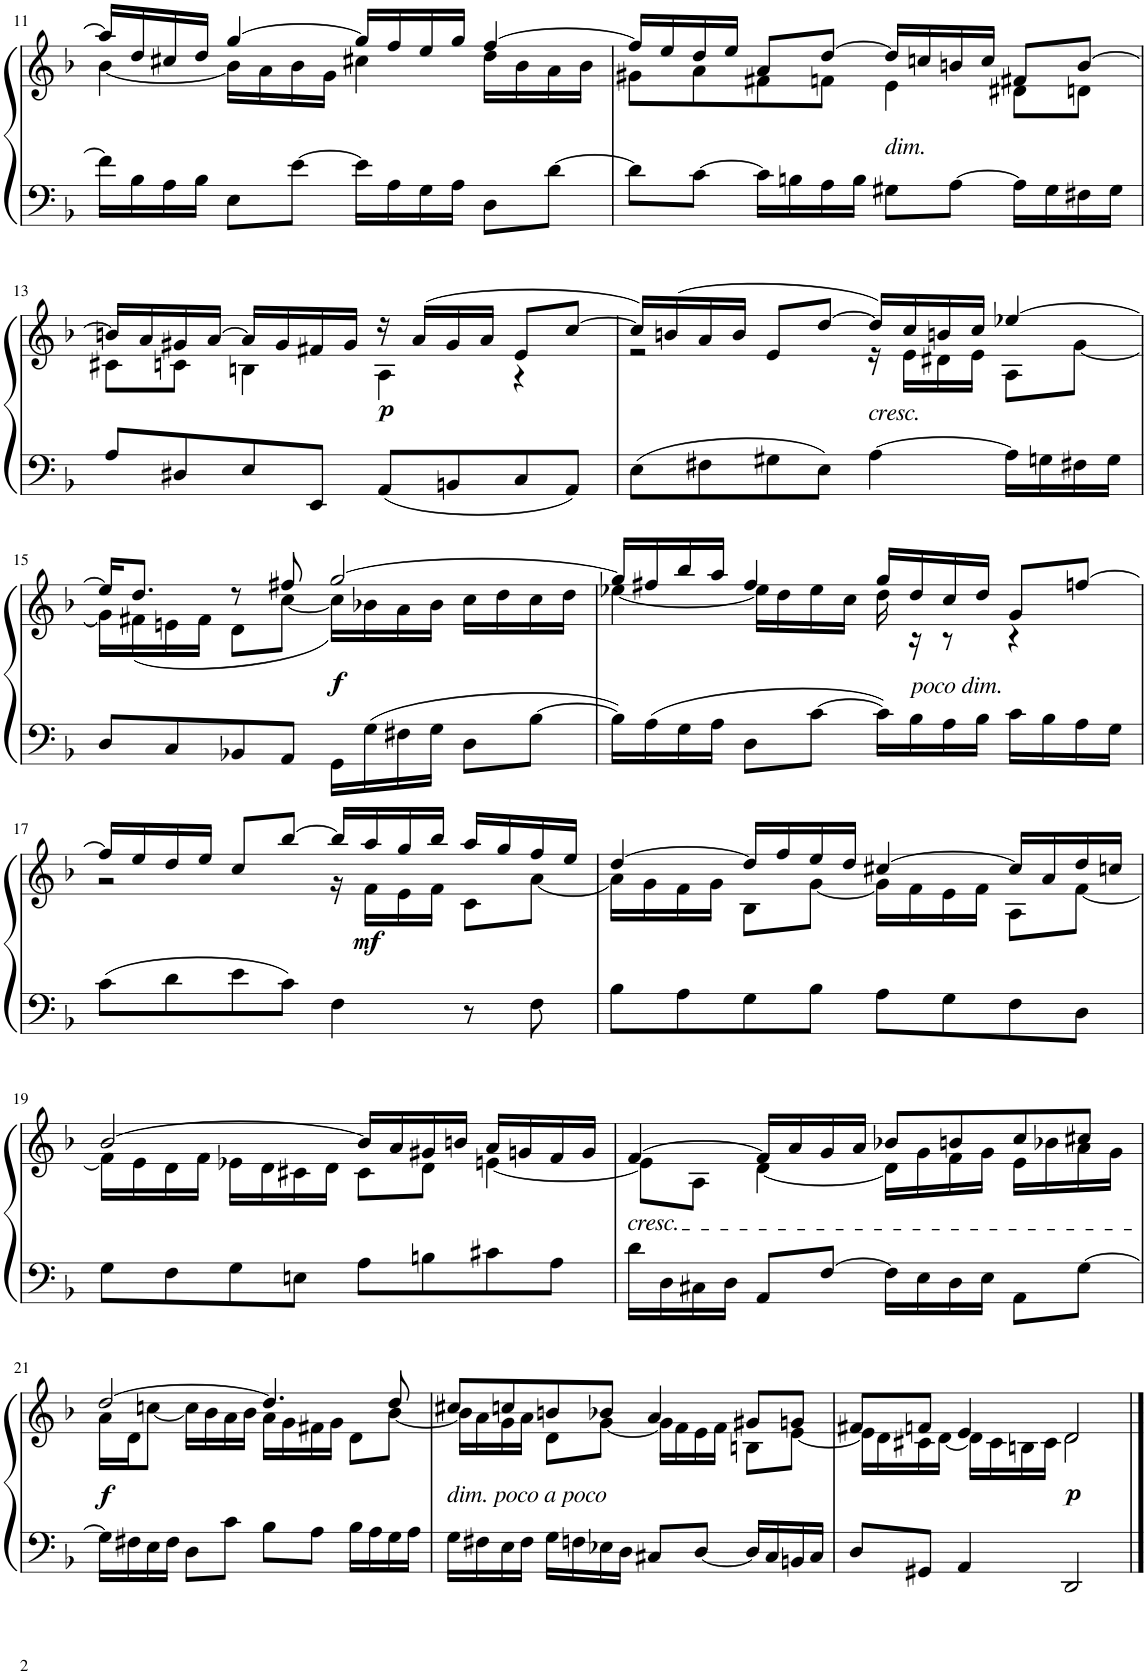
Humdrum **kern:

**kern	**kern	**dynam
*part1	*part1	*part1
*staff2	*staff1	*staff1/2
*I"Piano	*	*
*I'Pno.	*	*
!!LO:PB:g=z
*clefF4	*clefG2	*
*k[b-]	*k[b-]	*
*M4/4	*M4/4	*
*met(c)	*met(c)	*
=11	=11	=11
*	*^	*
16f\LL]	16aa/LL]	[4b-\	.
16B-\	16dd/	.	.
16A\	16cc#X/	.	.
16B-\JJ	16dd/JJ	.	.
8E\L	[4gg/	16b-\LL]	.
.	.	16a\	.
[8e\J	.	16b-\	.
.	.	16g\JJ	.
16e\LL]	16gg/LL]	4cc#X\	.
16A\	16ff/	.	.
16G\	16ee/	.	.
16A\JJ	16gg/JJ	.	.
8D\L	[4ff/	16dd\LL	.
.	.	16b-\	.
[8d\J	.	16a\	.
.	.	16b-\JJ	.
=12	=12	=12	=12
8d\L]	16ff/LL]	8g#X\L	.
.	16ee/	.	.
[8c\J	16dd/	8a\	.
.	16ee/JJ	.	.
16c\LL]	8a/L	8f#X\	.
16Bn\	.	.	.
16A\	[8dd/J	8fn\J	.
16B\JJ	.	.	.
!	!LO:TX:b:i:t=dim.	!	!
8G#X\L	16dd/LL]	4e\	.
.	16ccn/	.	.
[8A\J	16bn/	.	.
.	16cc/JJ	.	.
16A\LL]	8f#X/L	8d#X\L	.
16G#\	.	.	.
16F#X\	[8b/J	8dn\J	.
16G#\JJ	.	.	.
!!LO:LB:g=z	!!
=13	=13	=13	=13
8A/L	16bn/LL]	8c#X\L	.
.	16a/	.	.
8D#X/	16g#X/	8cn\J	.
.	[16a/JJ	.	.
8E/	16a/LL]	4Bn\	.
.	16g#/	.	.
8EE/J	16f#X/	.	.
.	16g#/JJ	.	.
!	!	!	!LO:DY:b
8AA/L	16r	4A\	p
.	(16a/LL	.	.
8BBn/	16g#/	.	.
.	16a/JJ	.	.
8C/	8e/L	4r	.
8AA/J	[8cc/J	.	.
=14	=14	=14	=14
8E\L	16cc/LL])	2r	.
.	(16bn/	.	.
8F#X\	16a/	.	.
.	16b/JJ	.	.
8G#X\	8e/L	.	.
8E\J	[8dd/J	.	.
!	!LO:TX:b:i:t=cresc.	!	!
[4A\	16dd/LL])	16r	.
.	16cc/	16e\LL	.
.	16bn/	16d#X\	.
.	16cc/JJ	16e\JJ	.
16A\LL]	[4ee-X/	8A\L	.
16Gn\	.	.	.
16F#X\	.	[8g\J	.
16G\JJ	.	.	.
!!LO:LB:g=z	!!
=15	=15	=15	=15
8D/L	16ee-/KL]	16g\LL]	.
.	8.dd/J	(16f#X\	.
8C/	.	16en\	.
.	.	16f#\JJ	.
8BB-X/	8r	8d\L	.
8AA/J	8ff#X/	[8cc\J	.
!	!	!	!LO:DY:b
16GG\LL	[2gg/	16cc\LL])	f
16G\	.	16b-X\	.
16F#X\	.	16a\	.
16G\JJ	.	16b-\JJ	.
8D\L	.	16cc\LL	.
.	.	16dd\	.
[8B-\J	.	16cc\	.
.	.	16dd\JJ	.
=16	=16	=16	=16
16B-\LL]	16gg/LL]	[4ee-X\	.
16A\	16ff#X/	.	.
16G\	16bb-/	.	.
16A\JJ	16aa/JJ	.	.
8D\L	4ff#/	16ee-\LL]	.
.	.	16dd\	.
[8c\J	.	16ee-\	.
.	.	16cc\JJ	.
16c\LL]	16gg/LL	16dd\	.
!	!LO:TX:b:i:t=poco dim.	!	!
16B-\	16dd/	16r	.
16A\	16cc/	8r	.
16B-\JJ	16dd/JJ	.	.
16c\LL	8g/L	4r	.
16B-\	.	.	.
16A\	[8ffn/J	.	.
16G\JJ	.	.	.
!!LO:LB:g=z	!!
=17	=17	=17	=17
8c\L	16ff/LL]	2r	.
.	16ee/	.	.
8d\	16dd/	.	.
.	16ee/JJ	.	.
8e\	8cc/L	.	.
8c\J	[8bb-/J	.	.
4F\	16bb-/LL]	16r	.
!	!	!	!LO:DY:b
.	16aa/	16f\LL	mf
.	16gg/	16e\	.
.	16bb-/JJ	16f\JJ	.
8r	16aa/LL	8c\L	.
.	16gg/	.	.
8F\	16ff/	[8a\J	.
.	16ee/JJ	.	.
=18	=18	=18	=18
8B-\L	[4dd/	16a\LL]	.
.	.	16g\	.
8A\	.	16f\	.
.	.	16g\JJ	.
8G\	16dd/LL]	8B-\L	.
.	16ff/	.	.
8B-\J	16ee/	[8g\J	.
.	16dd/JJ	.	.
8A\L	[4cc#X/	16g\LL]	.
.	.	16f\	.
8G\	.	16e\	.
.	.	16f\JJ	.
8F\	16cc#/LL]	8A\L	.
.	16a/	.	.
8D\J	16dd/	[8f\J	.
.	16ccn/JJ	.	.
!!LO:LB:g=z	!!
=19	=19	=19	=19
8G\L	[2b-/	16f\LL]	.
.	.	16e\	.
8F\	.	16d\	.
.	.	16f\JJ	.
8G\	.	16e-X\LL	.
.	.	16d\	.
8En\J	.	16c#X\	.
.	.	16d\JJ	.
8A\L	16b-/LL]	8c#\L	.
.	16a/	.	.
8Bn\	16g#X/	8d\J	.
.	16bn/JJ	.	.
8c#X\	16a/LL	[4en\	.
.	16gn/	.	.
8A\J	16f/	.	.
.	16g/JJ	.	.
=20	=20	=20	=20
!	!LO:TX:b:i:t=cresc.	!	!
16d\LL	[4f/	8e\L]	.
16D\	.	.	.
16C#X\	.	8A\J	.
16D\JJ	.	.	.
8AA/L	16f/LL]	[4d\	.
.	16a/	.	.
[8F/J	16g/	.	.
.	16a/JJ	.	.
16F\LL]	8b-X/L	16d\LL]	.
16E\	.	16g\	.
16D\	8bn/	16f\	.
16E\JJ	.	16g\JJ	.
8AA\L	8cc/	16e\LL	.
.	.	16b-X\	.
[8G\J	8cc#X/J	16a\	.
.	.	16g\JJ	.
!!LO:LB:g=z	!!
=21	=21	=21	=21
!	!	!	!LO:DY:b
16G\LL]	[2dd/	16a\LL	f
16F#X\	.	16d\J	.
16E\	.	[8ccn\J	.
16F#\JJ	.	.	.
8D\L	.	16cc\LL]	.
.	.	16b-\	.
8c\J	.	16a\	.
.	.	16b-\JJ	.
8B-\L	4.dd/]	16a\LL	.
.	.	16g\	.
8A\J	.	16f#X\	.
.	.	16g\JJ	.
16B-\LL	.	8d\L	.
16A\	.	.	.
16G\	8dd/	[8b-\J	.
16A\JJ	.	.	.
=22	=22	=22	=22
!	!LO:TX:b:i:t=dim. poco a poco	!	!
16G\LL	8cc#X/L	16b-\LL]	.
16F#X\	.	16a\	.
16E\	8ccn/	16g\	.
16F#\JJ	.	16a\JJ	.
16G\LL	8bn/	8d\L	.
16Fn\	.	.	.
16E-X\	8b-X/J	[8g\J	.
16D\JJ	.	.	.
8C#X/L	4a/	16g\LL]	.
.	.	16f\	.
[8D/J	.	16e\	.
.	.	16f\JJ	.
16D/LL]	8g#X/L	8Bn\L	.
16C#/	.	.	.
16BBn/	8gn/J	[8e\J	.
16C#/JJ	.	.	.
=23	=23	=23	=23
8D/L	8f#X/L	16e\LL]	.
.	.	16d\	.
8GG#X/J	8fn/J	16c#X\	.
.	.	[16d\JJ	.
4AA/	4e/	16d\LL]	.
.	.	16c#\	.
.	.	16Bn\	.
.	.	16c#\JJ	.
!	!	!	!LO:DY:b
2DD/	2d/	2d\	p
*	*v	*v	*
==	==	==
*-	*-	*-
